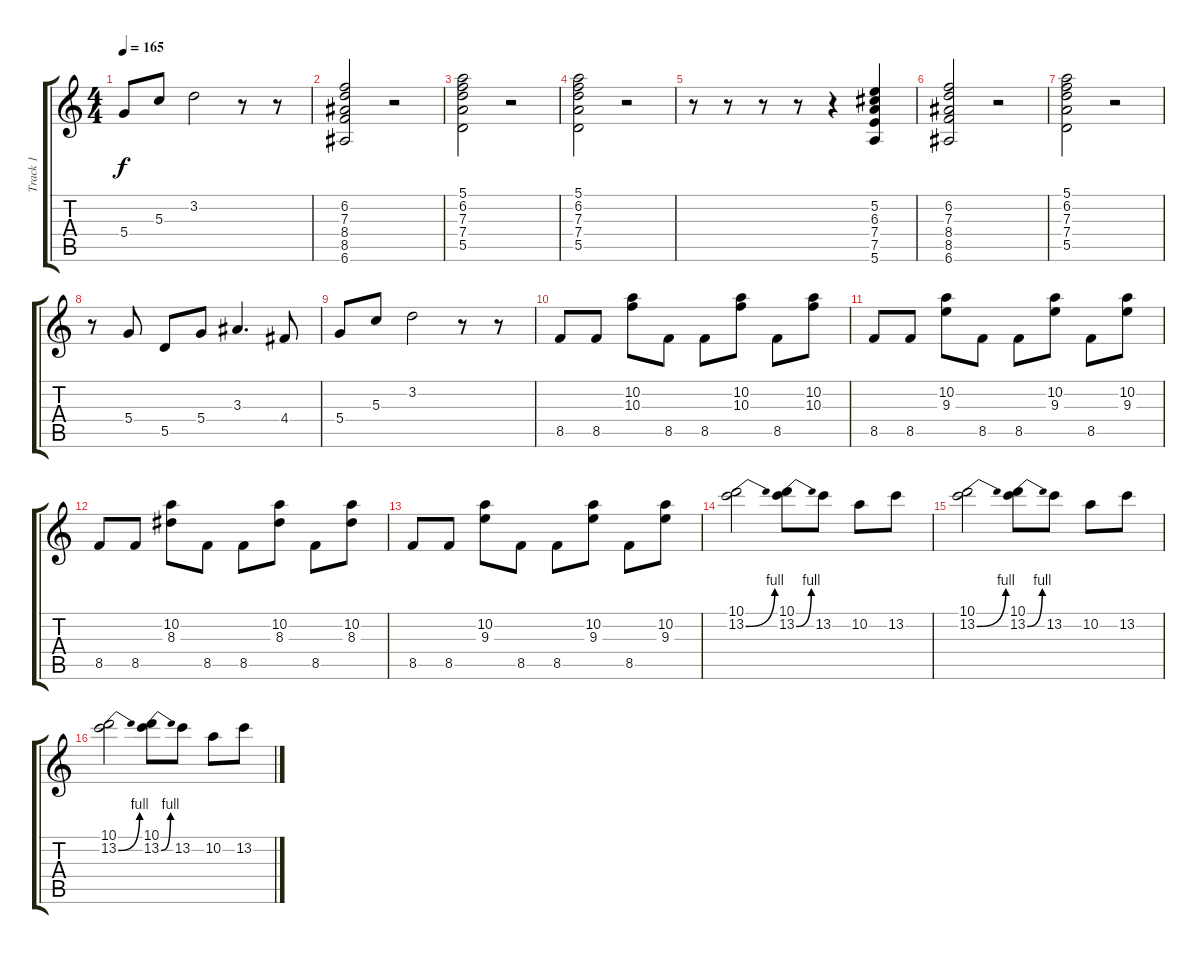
\track ("Track 1" "Track 1") {instrument distortionguitar}
\staff {score tabs}
\tuning (E4 B3 G3 D3 A2 E2) {hide}
\ts (4 4)
\tempo 165
\clef g2
\ks c
5.4.8{dy f} 5.3.8 3.2.2 r.8 r.8 |
(6.2 7.3 8.4 8.5 6.6).2 r.2 |
(5.1 6.2 7.3 7.4 5.5).2 r.2 |
(5.1 6.2 7.3 7.4 5.5).2 r.2 |
r.8 r.8 r.8 r.8 r.4 (5.2 6.3 7.4 7.5 5.6).4 |
(6.2 7.3 8.4 8.5 6.6).2 r.2 |
(5.1 6.2 7.3 7.4 5.5).2 r.2 |
r.8 5.4.8 5.5.8 5.4.8 3.3.4{d} 4.4.8 |
5.4.8 5.3.8 3.2.2 r.8 r.8 |
8.5.8 8.5.8 (10.2 10.3).8 8.5.8 8.5.8 (10.2 10.3).8 8.5.8 (10.2 10.3).8 |
8.5.8 8.5.8 (10.2 9.3).8 8.5.8 8.5.8 (10.2 9.3).8 8.5.8 (10.2 9.3).8 |
8.5.8 8.5.8 (10.2 8.3).8 8.5.8 8.5.8 (10.2 8.3).8 8.5.8 (10.2 8.3).8 |
8.5.8 8.5.8 (10.2 9.3).8 8.5.8 8.5.8 (10.2 9.3).8 8.5.8 (10.2 9.3).8 |
(10.1 13.2{be (bend 0 0 60 4)}).2 (10.1 13.2{be (bend 0 0 60 4)}).8 13.2.8 10.2.8 13.2.8 |
(10.1 13.2{be (bend 0 0 60 4)}).2 (10.1 13.2{be (bend 0 0 60 4)}).8 13.2.8 10.2.8 13.2.8 |
(10.1 13.2{be (bend 0 0 60 4)}).2 (10.1 13.2{be (bend 0 0 60 4)}).8 13.2.8 10.2.8 13.2.8
